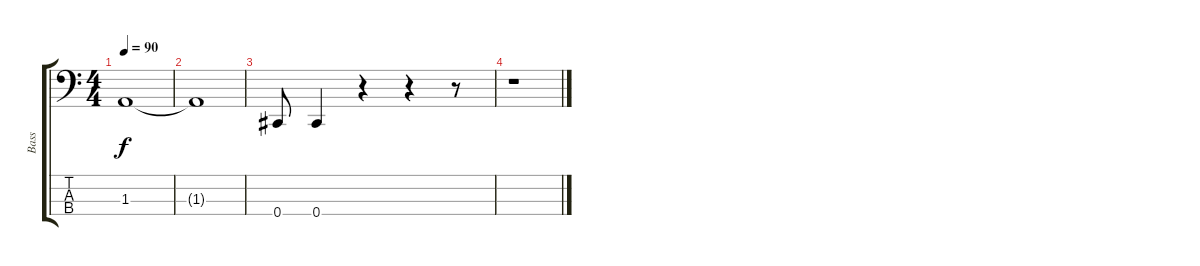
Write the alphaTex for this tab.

\track ("Bass" "Bass") {instrument electricbasspick}
\staff {score tabs}
\tuning (Gb2 Db2 Ab1 Db1) {hide}
\ts (4 4)
\tempo 90
\clef f4
\ks c
1.3.1{dy f} |
1.3{t}.1 |
0.4.8 0.4.4 r.4 r.4 r.8 |
r.1
